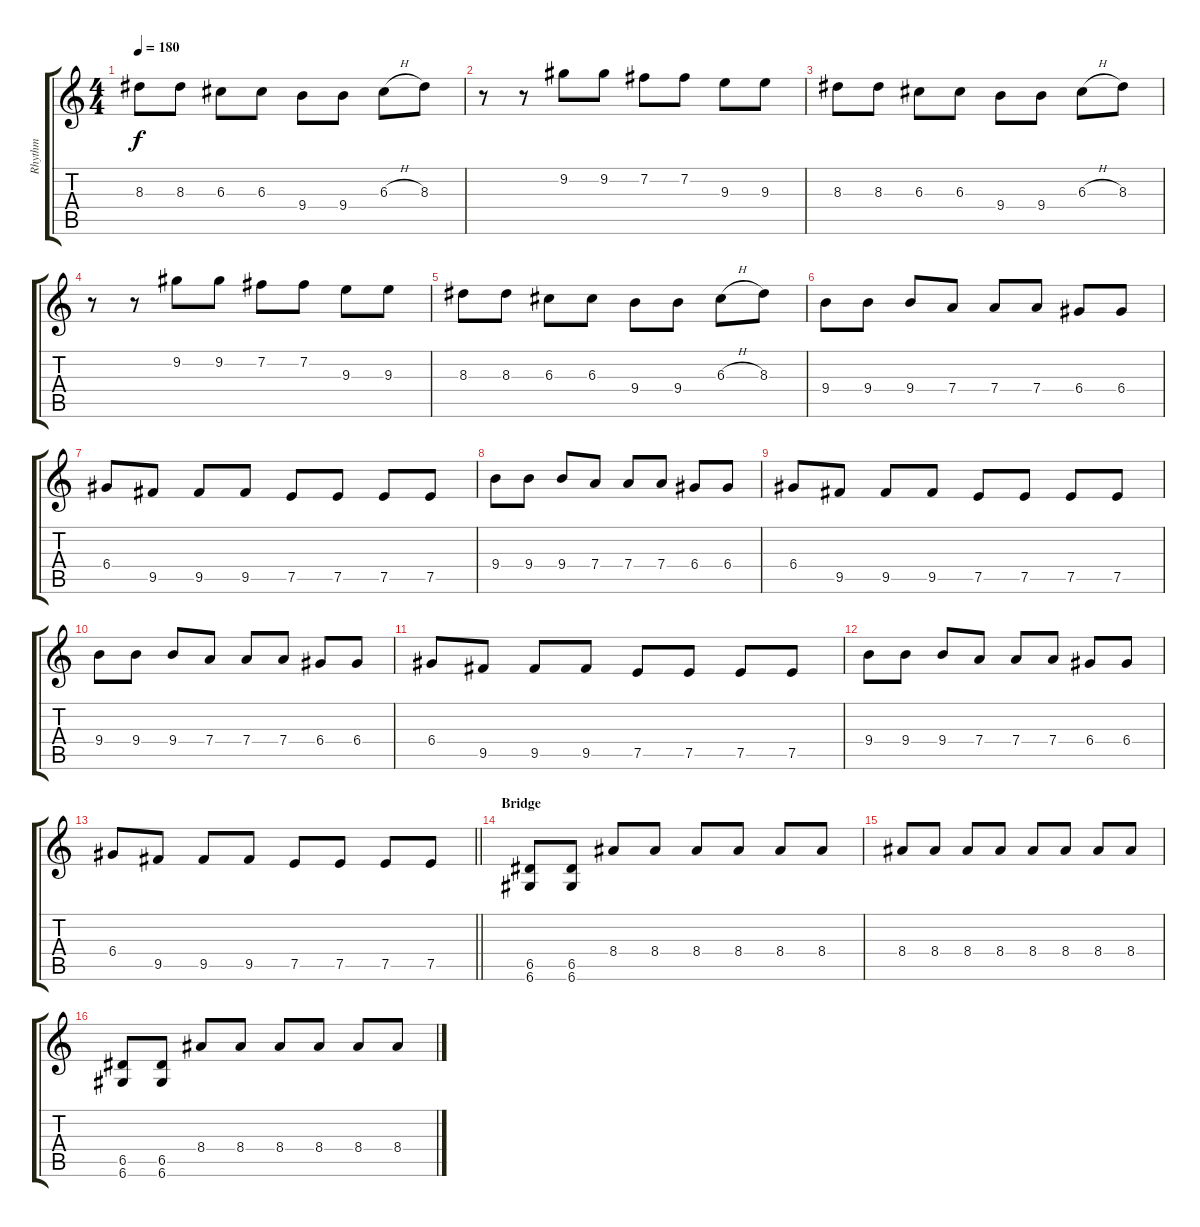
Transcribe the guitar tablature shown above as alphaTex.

\track ("Rhythm" "Rhythm") {instrument distortionguitar}
\staff {score tabs}
\tuning (E4 B3 G3 D3 A2 D2) {hide}
\ts (4 4)
\tempo 180
\clef g2
\ks c
8.3.8{dy f} 8.3.8 6.3.8 6.3.8 9.4.8 9.4.8 6.3{h}.8 8.3.8 |
r.8 r.8 9.2.8 9.2.8 7.2.8 7.2.8 9.3.8 9.3.8 |
8.3.8 8.3.8 6.3.8 6.3.8 9.4.8 9.4.8 6.3{h}.8 8.3.8 |
r.8 r.8 9.2.8 9.2.8 7.2.8 7.2.8 9.3.8 9.3.8 |
8.3.8 8.3.8 6.3.8 6.3.8 9.4.8 9.4.8 6.3{h}.8 8.3.8 |
9.4.8 9.4.8 9.4.8 7.4.8 7.4.8 7.4.8 6.4.8 6.4.8 |
6.4.8 9.5.8 9.5.8 9.5.8 7.5.8 7.5.8 7.5.8 7.5.8 |
9.4.8 9.4.8 9.4.8 7.4.8 7.4.8 7.4.8 6.4.8 6.4.8 |
6.4.8 9.5.8 9.5.8 9.5.8 7.5.8 7.5.8 7.5.8 7.5.8 |
9.4.8 9.4.8 9.4.8 7.4.8 7.4.8 7.4.8 6.4.8 6.4.8 |
6.4.8 9.5.8 9.5.8 9.5.8 7.5.8 7.5.8 7.5.8 7.5.8 |
9.4.8 9.4.8 9.4.8 7.4.8 7.4.8 7.4.8 6.4.8 6.4.8 |
\barLineRight lightlight
6.4.8 9.5.8 9.5.8 9.5.8 7.5.8 7.5.8 7.5.8 7.5.8 |
\section ("" "Bridge")
(6.5 6.6).8 (6.5 6.6).8 8.4.8 8.4.8 8.4.8 8.4.8 8.4.8 8.4.8 |
8.4.8 8.4.8 8.4.8 8.4.8 8.4.8 8.4.8 8.4.8 8.4.8 |
(6.5 6.6).8 (6.5 6.6).8 8.4.8 8.4.8 8.4.8 8.4.8 8.4.8 8.4.8
